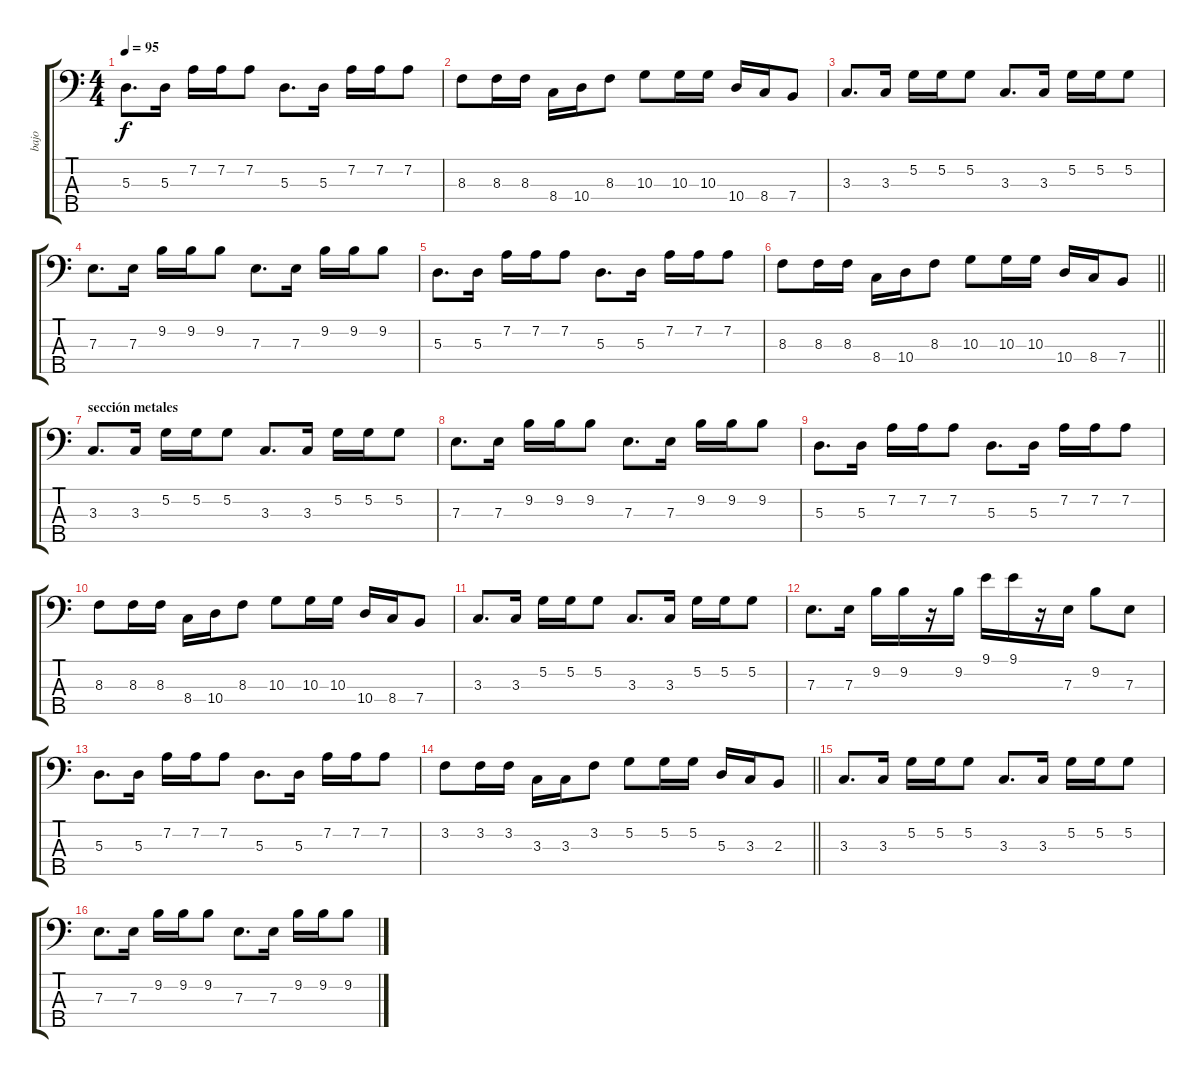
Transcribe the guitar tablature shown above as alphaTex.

\track ("bajo" "bajo") {instrument electricbasspick}
\staff {score tabs}
\tuning (G2 D2 A1 E1 B0) {hide}
\ts (4 4)
\tempo 95
\clef f4
\ks c
5.3.8{d dy f} 5.3.16 7.2.16 7.2.16 7.2.8 5.3.8{d} 5.3.16 7.2.16 7.2.16 7.2.8 |
8.3.8 8.3.16 8.3.16 8.4.16 10.4.16 8.3.8 10.3.8 10.3.16 10.3.16 10.4.16 8.4.16 7.4.8 |
3.3.8{d instrument electricbasspick} 3.3.16 5.2.16 5.2.16 5.2.8 3.3.8{d} 3.3.16 5.2.16 5.2.16 5.2.8 |
7.3.8{d} 7.3.16 9.2.16 9.2.16 9.2.8 7.3.8{d} 7.3.16 9.2.16 9.2.16 9.2.8 |
5.3.8{d} 5.3.16 7.2.16 7.2.16 7.2.8 5.3.8{d} 5.3.16 7.2.16 7.2.16 7.2.8 |
\barLineRight lightlight
8.3.8 8.3.16 8.3.16 8.4.16 10.4.16 8.3.8 10.3.8 10.3.16 10.3.16 10.4.16 8.4.16 7.4.8 |
\section ("" "sección metales")
3.3.8{d instrument electricbasspick} 3.3.16 5.2.16 5.2.16 5.2.8 3.3.8{d} 3.3.16 5.2.16 5.2.16 5.2.8 |
7.3.8{d} 7.3.16 9.2.16 9.2.16 9.2.8 7.3.8{d} 7.3.16 9.2.16 9.2.16 9.2.8 |
5.3.8{d} 5.3.16 7.2.16 7.2.16 7.2.8 5.3.8{d} 5.3.16 7.2.16 7.2.16 7.2.8 |
8.3.8 8.3.16 8.3.16 8.4.16 10.4.16 8.3.8 10.3.8 10.3.16 10.3.16 10.4.16 8.4.16 7.4.8 |
3.3.8{d instrument electricbasspick} 3.3.16 5.2.16 5.2.16 5.2.8 3.3.8{d} 3.3.16 5.2.16 5.2.16 5.2.8 |
7.3.8{d} 7.3.16 9.2.16 9.2.16 r.16 9.2.16 9.1.16 9.1.16 r.16 7.3.16 9.2.8 7.3.8 |
5.3.8{d} 5.3.16 7.2.16 7.2.16 7.2.8 5.3.8{d} 5.3.16 7.2.16 7.2.16 7.2.8 |
\barLineRight lightlight
3.2.8 3.2.16 3.2.16 3.3.16 3.3.16 3.2.8 5.2.8 5.2.16 5.2.16 5.3.16 3.3.16 2.3.8 |
3.3.8{d instrument electricbasspick} 3.3.16 5.2.16 5.2.16 5.2.8 3.3.8{d} 3.3.16 5.2.16 5.2.16 5.2.8 |
7.3.8{d} 7.3.16 9.2.16 9.2.16 9.2.8 7.3.8{d} 7.3.16 9.2.16 9.2.16 9.2.8
